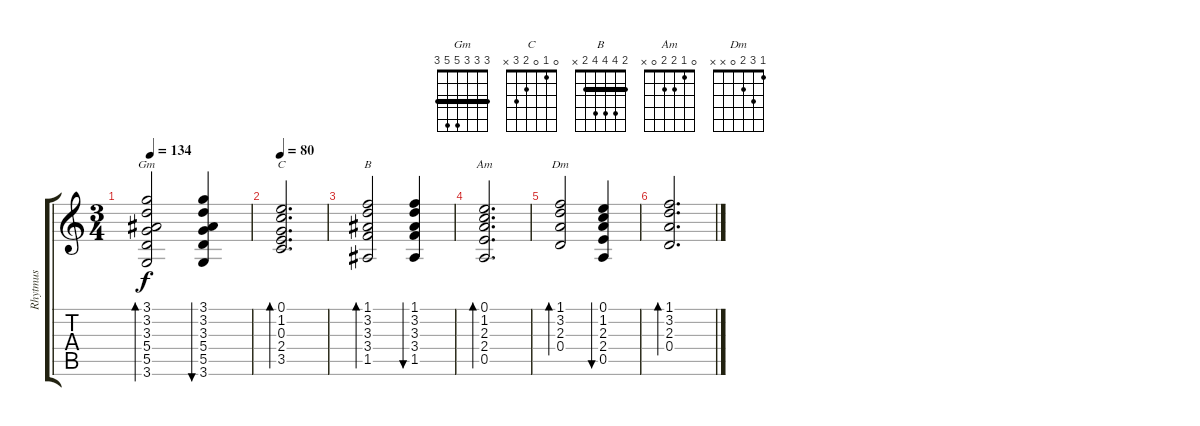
\track ("Rhytmus" "Rhytmus") {instrument acousticguitarsteel}
\staff {score tabs}
\tuning (E4 B3 G3 D3 A2 E2) {hide}
\chord ("Gm" 3 3 3 5 5 3) {barre 3}
\chord ("C" 0 1 0 2 3 x)
\chord ("B" 2 4 4 4 2 x) {barre 2}
\chord ("Am" 0 1 2 2 0 x)
\chord ("Dm" 1 3 2 0 x x)
\ts (3 4)
\tempo 134
\clef g2
\ks c
(3.1 3.2 3.3 5.4 5.5 3.6).2{bd 60 ch "Gm" dy f} (3.1 3.2 3.3 5.4 5.5 3.6).4{bu 60} |
\tempo 80
(0.1 1.2 0.3 2.4 3.5).2{d bd 60 ch "C"} |
(1.1 3.2 3.3 3.4 1.5).2{bd 60 ch "B"} (1.1 3.2 3.3 3.4 1.5).4{bu 60} |
(0.1 1.2 2.3 2.4 0.5).2{d bd 60 ch "Am"} |
(1.1 3.2 2.3 0.4).2{bd 60 ch "Dm"} (0.1 1.2 2.3 2.4 0.5).4{bu 60} |
(1.1 3.2 2.3 0.4).2{d bd 60}
